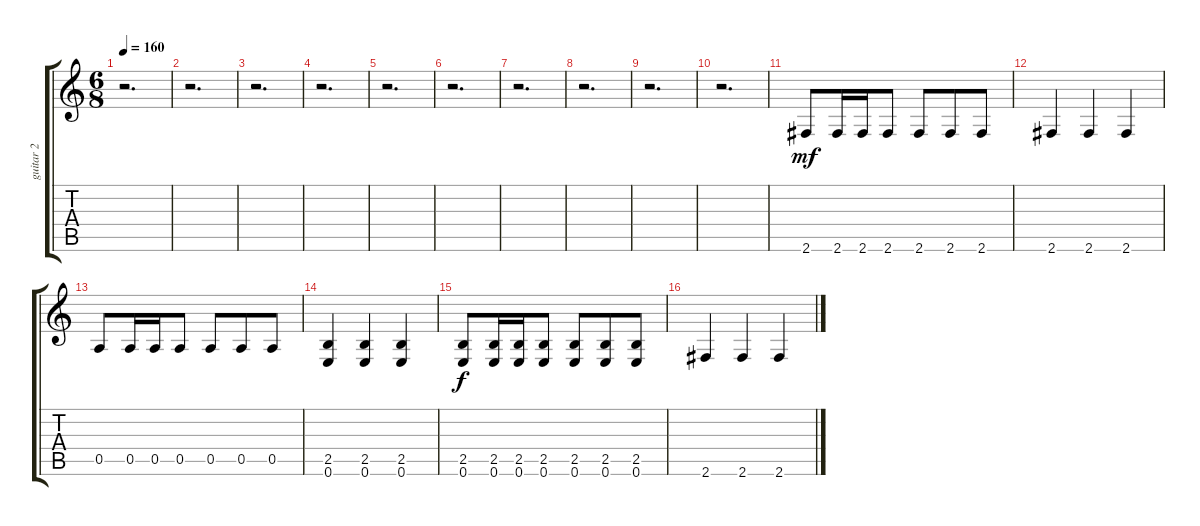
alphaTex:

\track ("guitar 2" "guitar 2") {instrument distortionguitar}
\staff {score tabs}
\tuning (E4 B3 G3 D3 A2 E2) {hide}
\ts (6 8)
\tempo 160
\clef g2
\ks c
r.2{d dy f} |
r.2{d} |
r.2{d} |
r.2{d} |
r.2{d} |
r.2{d} |
r.2{d} |
r.2{d} |
r.2{d} |
r.2{d} |
2.6.8{dy mf} 2.6.16 2.6.16 2.6.8 2.6.8 2.6.8 2.6.8 |
2.6.4 2.6.4 2.6.4 |
0.5.8 0.5.16 0.5.16 0.5.8 0.5.8 0.5.8 0.5.8 |
(2.5 0.6).4 (2.5 0.6).4 (2.5 0.6).4 |
(2.5 0.6).8{dy f} (2.5 0.6).16 (2.5 0.6).16 (2.5 0.6).8 (2.5 0.6).8 (2.5 0.6).8 (2.5 0.6).8 |
2.6.4 2.6.4 2.6.4
